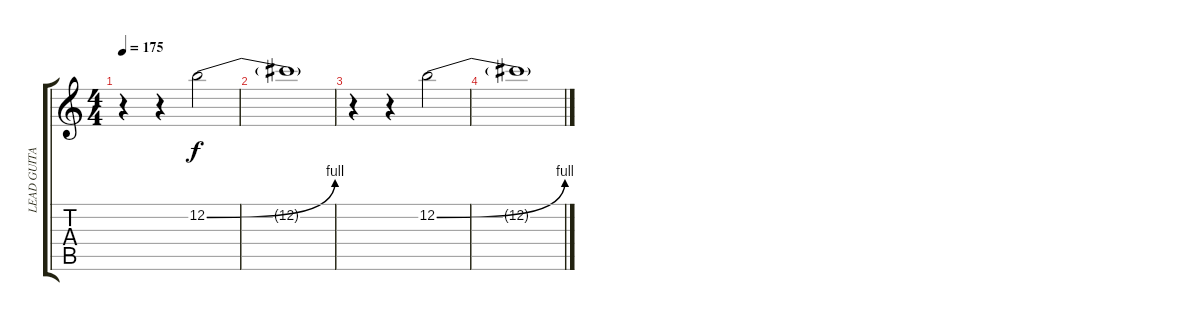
\track ("LEAD GUITAR" "LEAD GUITA") {instrument distortionguitar}
\staff {score tabs}
\tuning (E4 B3 G3 D3 A2 E2) {hide}
\ts (4 4)
\tempo 175
\clef g2
\ks c
r.4{dy f} r.4 12.2{be (bend 0 0 60 4)}.2 |
12.2{t}.1 |
r.4 r.4 12.2{be (bend 0 0 60 4)}.2 |
12.2{t}.1
